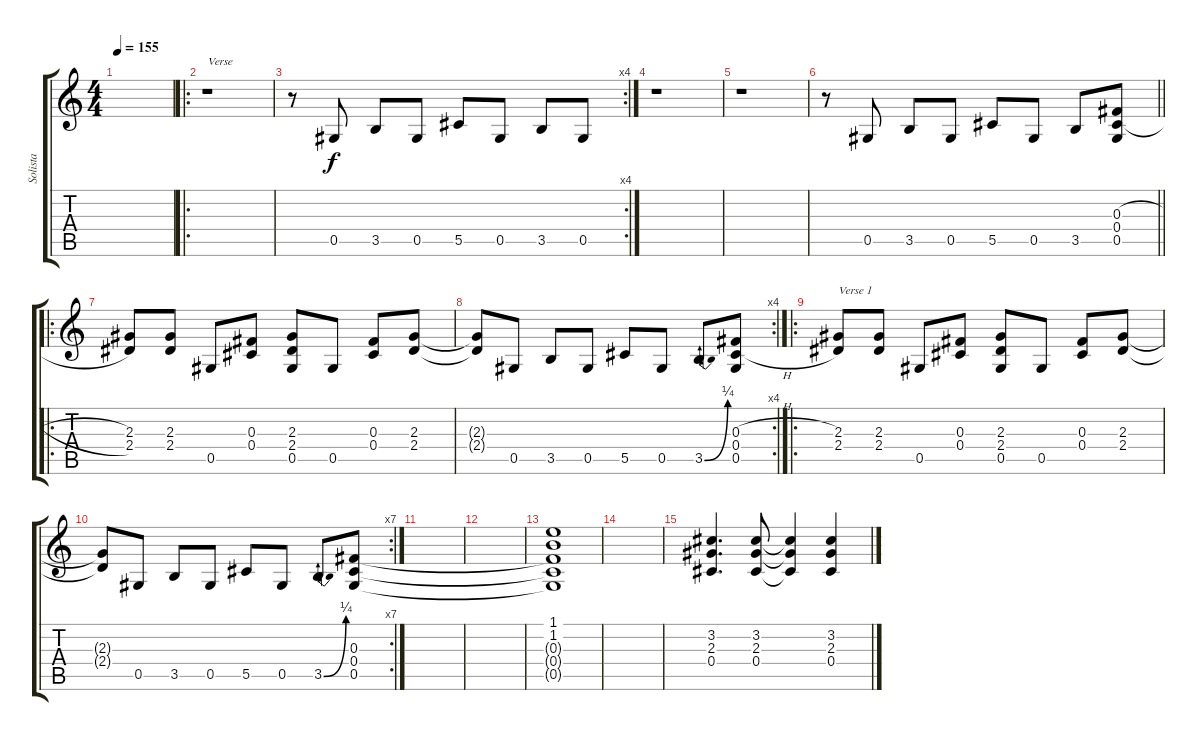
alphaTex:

\track ("Solista" "Solista") {instrument overdrivenguitar}
\staff {score tabs}
\tuning (Eb4 Bb3 Gb3 Db3 Ab2 Eb2) {hide}
\ts (4 4)
\tempo 155
\clef g2
\ks c
|
\ro
r.1{txt "Verse"} |
\rc 4
r.8 0.5.8 3.5.8 0.5.8 5.5.8 0.5.8 3.5.8 0.5.8 |
r.1 |
r.1 |
\barLineRight lightlight
r.8 0.5.8 3.5.8 0.5.8 5.5.8 0.5.8 3.5.8 (0.3{h} 0.4{h} 0.5).8 |
\ro
(2.3 2.4).8 (2.3 2.4).8 0.5.8 (0.3 0.4).8 (2.3 2.4 0.5).8 0.5.8 (0.3 0.4).8 (2.3 2.4).8 |
\rc 4
(2.3{t} 2.4{t}).8 0.5.8 3.5.8 0.5.8 5.5.8 0.5.8 3.5{be (bend 0 0 60 1)}.8 (0.3{h} 0.4{h} 0.5).8 |
\ro
(2.3 2.4).8{txt "Verse 1"} (2.3 2.4).8 0.5.8 (0.3 0.4).8 (2.3 2.4 0.5).8 0.5.8 (0.3 0.4).8 (2.3 2.4).8 |
\rc 7
(2.3{t} 2.4{t}).8 0.5.8 3.5.8 0.5.8 5.5.8 0.5.8 3.5{be (bend 0 0 60 1)}.8 (0.3 0.4 0.5).8 |
|
|
(1.1 1.2 0.3{t} 0.4{t} 0.5{t}).1 |
|
(3.2 2.3 0.4).4{d} (3.2 2.3 0.4).8 (3.2{t} 2.3{t} 0.4{t}).4 (3.2 2.3 0.4).4
